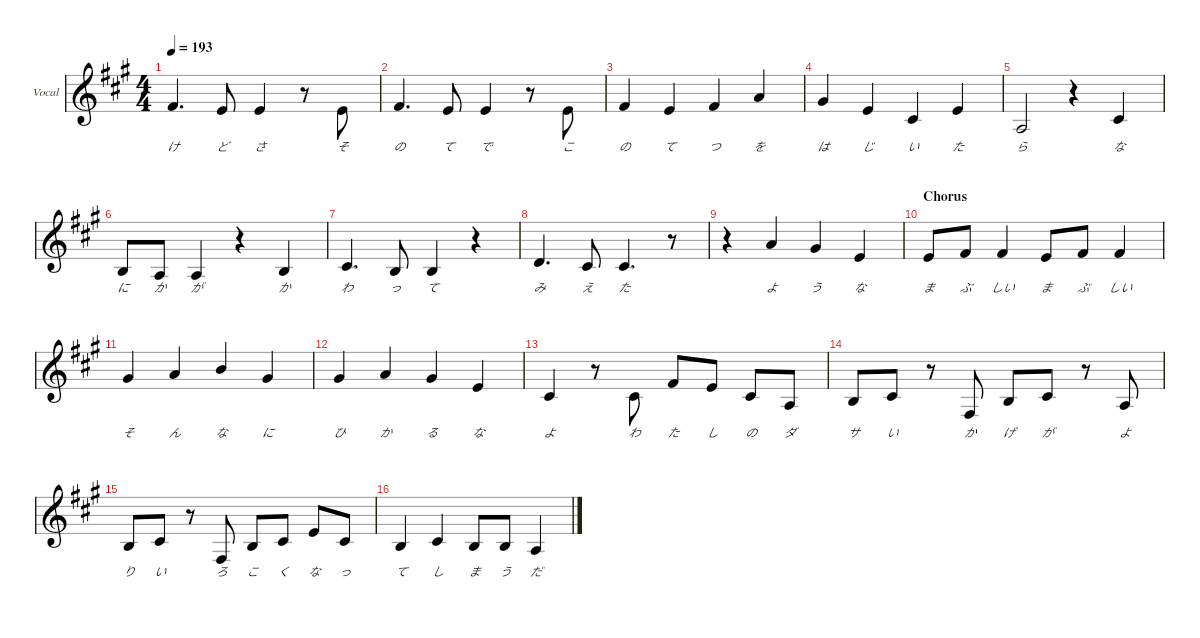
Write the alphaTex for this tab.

\defaultSystemsLayout 4
\hideDynamics
\bracketExtendMode nobrackets
\firstSystemTrackNameOrientation horizontal
\track ("Vocal" "Vocal") {defaultSystemsLayout 4 mute instrument lead7fifths}
\staff {score}
\tuning (E4 B3 G3 D3 A2 E2)
\ts (4 4)
\tempo 193
\clef g2
\scale
0.296461
\ks a
2.1{acc #}.4{d lyrics (0 "け") lyrics (1 "") lyrics (2 "") lyrics (3 "") lyrics (4 "") dy f beam Up} 0.1{acc forcenatural}.8{lyrics (0 "ど") lyrics (1 "") lyrics (2 "") lyrics (3 "") lyrics (4 "") beam Up} 0.1{acc forcenatural}.4{lyrics (0 "さ") lyrics (1 "") lyrics (2 "") lyrics (3 "") lyrics (4 "") beam Up} r.8{beam Down} 0.1{acc forcenatural}.8{lyrics (0 "そ") lyrics (1 "") lyrics (2 "") lyrics (3 "") lyrics (4 "") beam Up} |
\scale
0.234514 2.1{acc #}.4{d lyrics (0 "の") lyrics (1 "") lyrics (2 "") lyrics (3 "") lyrics (4 "") beam Up} 0.1{acc forcenatural}.8{lyrics (0 "て") lyrics (1 "") lyrics (2 "") lyrics (3 "") lyrics (4 "") beam Up} 0.1{acc forcenatural}.4{lyrics (0 "で") lyrics (1 "") lyrics (2 "") lyrics (3 "") lyrics (4 "") beam Up} r.8{beam Down} 0.1{acc forcenatural}.8{lyrics (0 "こ") lyrics (1 "") lyrics (2 "") lyrics (3 "") lyrics (4 "") beam Up} |
\scale
0.23475 2.1{acc #}.4{lyrics (0 "の") lyrics (1 "") lyrics (2 "") lyrics (3 "") lyrics (4 "") beam Up} 0.1{acc forcenatural}.4{lyrics (0 "て") lyrics (1 "") lyrics (2 "") lyrics (3 "") lyrics (4 "") beam Up} 2.1{acc #}.4{lyrics (0 "つ") lyrics (1 "") lyrics (2 "") lyrics (3 "") lyrics (4 "") beam Up} 5.1{acc forcenatural}.4{lyrics (0 "を") lyrics (1 "") lyrics (2 "") lyrics (3 "") lyrics (4 "") beam Up} |
\scale
0.234276 4.1{acc #}.4{lyrics (0 "は") lyrics (1 "") lyrics (2 "") lyrics (3 "") lyrics (4 "") beam Up} 0.1{acc forcenatural}.4{lyrics (0 "じ") lyrics (1 "") lyrics (2 "") lyrics (3 "") lyrics (4 "") beam Up} 2.2{acc #}.4{lyrics (0 "い") lyrics (1 "") lyrics (2 "") lyrics (3 "") lyrics (4 "") beam Up} 0.1{acc forcenatural}.4{lyrics (0 "た") lyrics (1 "") lyrics (2 "") lyrics (3 "") lyrics (4 "") beam Up} |
\scale
0.296922 2.3{acc forcenatural}.2{lyrics (0 "ら") lyrics (1 "") lyrics (2 "") lyrics (3 "") lyrics (4 "") beam Up} r.4{beam Down} 2.2{acc #}.4{lyrics (0 "な") lyrics (1 "") lyrics (2 "") lyrics (3 "") lyrics (4 "") beam Up} |
\scale
0.234878 0.2{acc forcenatural}.8{lyrics (0 "に") lyrics (1 "") lyrics (2 "") lyrics (3 "") lyrics (4 "") beam Up} 2.3{acc forcenatural}.8{lyrics (0 "か") lyrics (1 "") lyrics (2 "") lyrics (3 "") lyrics (4 "") beam Up} 2.3{acc forcenatural}.4{lyrics (0 "が") lyrics (1 "") lyrics (2 "") lyrics (3 "") lyrics (4 "") beam Up} r.4{beam Down} 0.2{acc forcenatural}.4{lyrics (0 "か") lyrics (1 "") lyrics (2 "") lyrics (3 "") lyrics (4 "") beam Up} |
\scale
0.234996 2.2{acc #}.4{d lyrics (0 "わ") lyrics (1 "") lyrics (2 "") lyrics (3 "") lyrics (4 "") beam Up} 0.2{acc forcenatural}.8{lyrics (0 "っ") lyrics (1 "") lyrics (2 "") lyrics (3 "") lyrics (4 "") beam Up} 0.2{acc forcenatural}.4{lyrics (0 "て") lyrics (1 "") lyrics (2 "") lyrics (3 "") lyrics (4 "") beam Up} r.4{beam Down} |
\scale
0.233204 3.2{acc forcenatural}.4{d lyrics (0 "み") lyrics (1 "") lyrics (2 "") lyrics (3 "") lyrics (4 "") beam Up} 2.2{acc #}.8{lyrics (0 "え") lyrics (1 "") lyrics (2 "") lyrics (3 "") lyrics (4 "") beam Up} 2.2{acc #}.4{d lyrics (0 "た") lyrics (1 "") lyrics (2 "") lyrics (3 "") lyrics (4 "") beam Up} r.8{beam Down} |
r.4{beam Down} 5.1{acc forcenatural}.4{lyrics (0 "よ") lyrics (1 "") lyrics (2 "") lyrics (3 "") lyrics (4 "") beam Up} 4.1{acc #}.4{lyrics (0 "う") lyrics (1 "") lyrics (2 "") lyrics (3 "") lyrics (4 "") beam Up} 0.1{acc forcenatural}.4{lyrics (0 "な") lyrics (1 "") lyrics (2 "") lyrics (3 "") lyrics (4 "") beam Up} |
\section ("" "Chorus")
\scale
0.296461 0.1{acc forcenatural}.8{lyrics (0 "ま") lyrics (1 "") lyrics (2 "") lyrics (3 "") lyrics (4 "") beam Up} 2.1{acc #}.8{lyrics (0 "ぶ") lyrics (1 "") lyrics (2 "") lyrics (3 "") lyrics (4 "") beam Up} 2.1{acc #}.4{lyrics (0 "しい") lyrics (1 "") lyrics (2 "") lyrics (3 "") lyrics (4 "") beam Up} 0.1{acc forcenatural}.8{lyrics (0 "ま") lyrics (1 "") lyrics (2 "") lyrics (3 "") lyrics (4 "") beam Up} 2.1{acc #}.8{lyrics (0 "ぶ") lyrics (1 "") lyrics (2 "") lyrics (3 "") lyrics (4 "") beam Up} 2.1{acc #}.4{lyrics (0 "しい") lyrics (1 "") lyrics (2 "") lyrics (3 "") lyrics (4 "") beam Up} |
\scale
0.234513 4.1{acc #}.4{lyrics (0 "そ") lyrics (1 "") lyrics (2 "") lyrics (3 "") lyrics (4 "") beam Up} 5.1{acc forcenatural}.4{lyrics (0 "ん") lyrics (1 "") lyrics (2 "") lyrics (3 "") lyrics (4 "") beam Up} 7.1{acc forcenatural}.4{lyrics (0 "な") lyrics (1 "") lyrics (2 "") lyrics (3 "") lyrics (4 "") beam Up} 4.1{acc #}.4{lyrics (0 "に") lyrics (1 "") lyrics (2 "") lyrics (3 "") lyrics (4 "") beam Up} |
\scale
0.234631 4.1{acc #}.4{lyrics (0 "ひ") lyrics (1 "") lyrics (2 "") lyrics (3 "") lyrics (4 "") beam Up} 5.1{acc forcenatural}.4{lyrics (0 "か") lyrics (1 "") lyrics (2 "") lyrics (3 "") lyrics (4 "") beam Up} 4.1{acc #}.4{lyrics (0 "る") lyrics (1 "") lyrics (2 "") lyrics (3 "") lyrics (4 "") beam Up} 0.1{acc forcenatural}.4{lyrics (0 "な") lyrics (1 "") lyrics (2 "") lyrics (3 "") lyrics (4 "") beam Up} |
\scale
0.234395 2.2{acc #}.4{lyrics (0 "よ") lyrics (1 "") lyrics (2 "") lyrics (3 "") lyrics (4 "") beam Up} r.8{beam Down} 2.2{acc #}.8{lyrics (0 "わ") lyrics (1 "") lyrics (2 "") lyrics (3 "") lyrics (4 "") beam Up} 2.1{acc #}.8{lyrics (0 "た") lyrics (1 "") lyrics (2 "") lyrics (3 "") lyrics (4 "") beam Up} 0.1{acc forcenatural}.8{lyrics (0 "し") lyrics (1 "") lyrics (2 "") lyrics (3 "") lyrics (4 "") beam Up} 2.2{acc #}.8{lyrics (0 "の") lyrics (1 "") lyrics (2 "") lyrics (3 "") lyrics (4 "") beam Up} 2.3{acc forcenatural}.8{lyrics (0 "ダ") lyrics (1 "") lyrics (2 "") lyrics (3 "") lyrics (4 "") beam Up} |
\scale
0.296461 0.2{acc forcenatural}.8{lyrics (0 "サ") lyrics (1 "") lyrics (2 "") lyrics (3 "") lyrics (4 "") beam Up} 2.2{acc #}.8{lyrics (0 "い") lyrics (1 "") lyrics (2 "") lyrics (3 "") lyrics (4 "") beam Up} r.8{beam Up} 4.4{acc #}.8{lyrics (0 "か") lyrics (1 "") lyrics (2 "") lyrics (3 "") lyrics (4 "") beam Up} 0.2{acc forcenatural}.8{lyrics (0 "げ") lyrics (1 "") lyrics (2 "") lyrics (3 "") lyrics (4 "") beam Up} 2.2{acc #}.8{lyrics (0 "が") lyrics (1 "") lyrics (2 "") lyrics (3 "") lyrics (4 "") beam Up} r.8{beam Up} 2.3{acc forcenatural}.8{lyrics (0 "よ") lyrics (1 "") lyrics (2 "") lyrics (3 "") lyrics (4 "") beam Up} |
\scale
0.234513 0.2{acc forcenatural}.8{lyrics (0 "り") lyrics (1 "") lyrics (2 "") lyrics (3 "") lyrics (4 "") beam Up} 2.2{acc #}.8{lyrics (0 "い") lyrics (1 "") lyrics (2 "") lyrics (3 "") lyrics (4 "") beam Up} r.8{beam Up} 4.4{acc #}.8{lyrics (0 "ろ") lyrics (1 "") lyrics (2 "") lyrics (3 "") lyrics (4 "") beam Up} 0.2{acc forcenatural}.8{lyrics (0 "こ") lyrics (1 "") lyrics (2 "") lyrics (3 "") lyrics (4 "") beam Up} 2.2{acc #}.8{lyrics (0 "く") lyrics (1 "") lyrics (2 "") lyrics (3 "") lyrics (4 "") beam Up} 0.1{acc forcenatural}.8{lyrics (0 "な") lyrics (1 "") lyrics (2 "") lyrics (3 "") lyrics (4 "") beam Up} 2.2{acc #}.8{lyrics (0 "っ") lyrics (1 "") lyrics (2 "") lyrics (3 "") lyrics (4 "") beam Up} |
\scale
0.235079 0.2{acc forcenatural}.4{lyrics (0 "て") lyrics (1 "") lyrics (2 "") lyrics (3 "") lyrics (4 "") beam Up} 2.2{acc #}.4{lyrics (0 "し") lyrics (1 "") lyrics (2 "") lyrics (3 "") lyrics (4 "") beam Up} 0.2{acc forcenatural}.8{lyrics (0 "ま") lyrics (1 "") lyrics (2 "") lyrics (3 "") lyrics (4 "") beam Up} 0.2{acc forcenatural}.8{lyrics (0 "う") lyrics (1 "") lyrics (2 "") lyrics (3 "") lyrics (4 "") beam Up} 2.3{acc forcenatural}.4{lyrics (0 "だ") lyrics (1 "") lyrics (2 "") lyrics (3 "") lyrics (4 "") beam Up}
